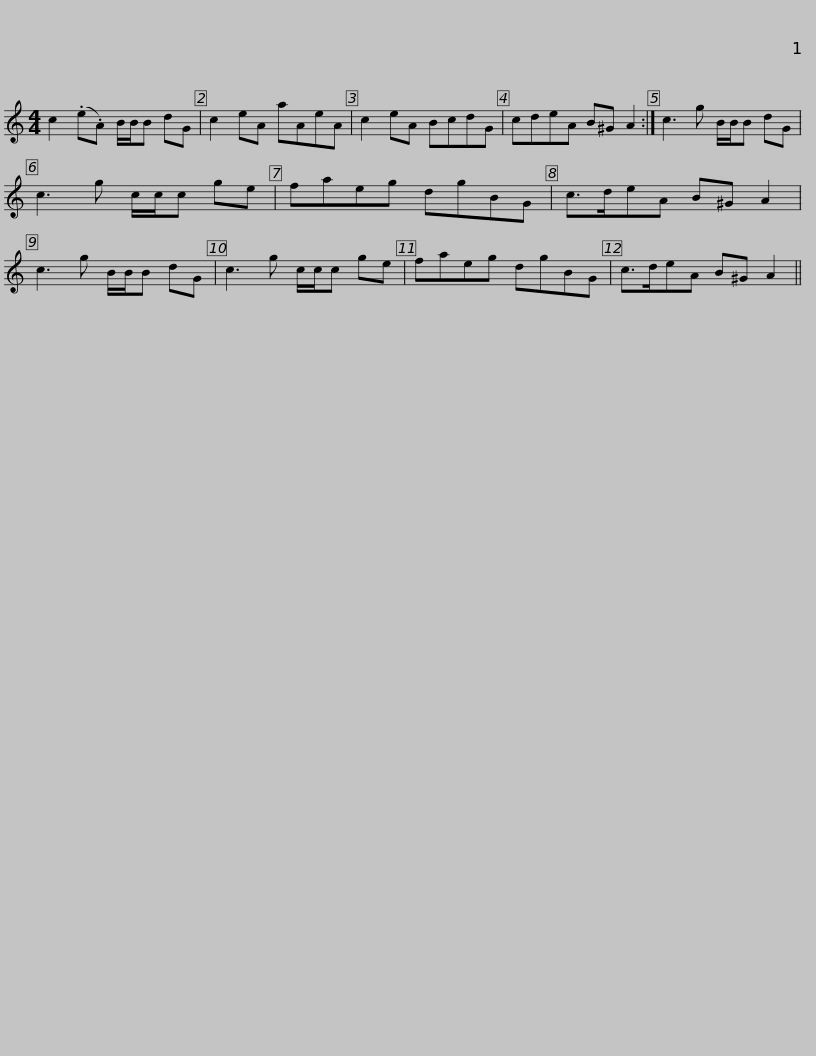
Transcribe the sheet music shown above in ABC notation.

X:1
L:1/8
M:4/4
I:linebreak $
K:C
V:1 treble
V:1
 c2 (.e.A) B/B/B dG | c2 eA aAeA | c2 eA BcdG | cdeA B^G A2 :| c3 g B/B/B dG | %5
 c3 g c/c/c ge |$ faeg dgBG | c>deA B^G A2 | c3 g B/B/B dG | c3 g c/c/c ge | %10
 faeg dgBG | c>deA B^G A2 || %12
